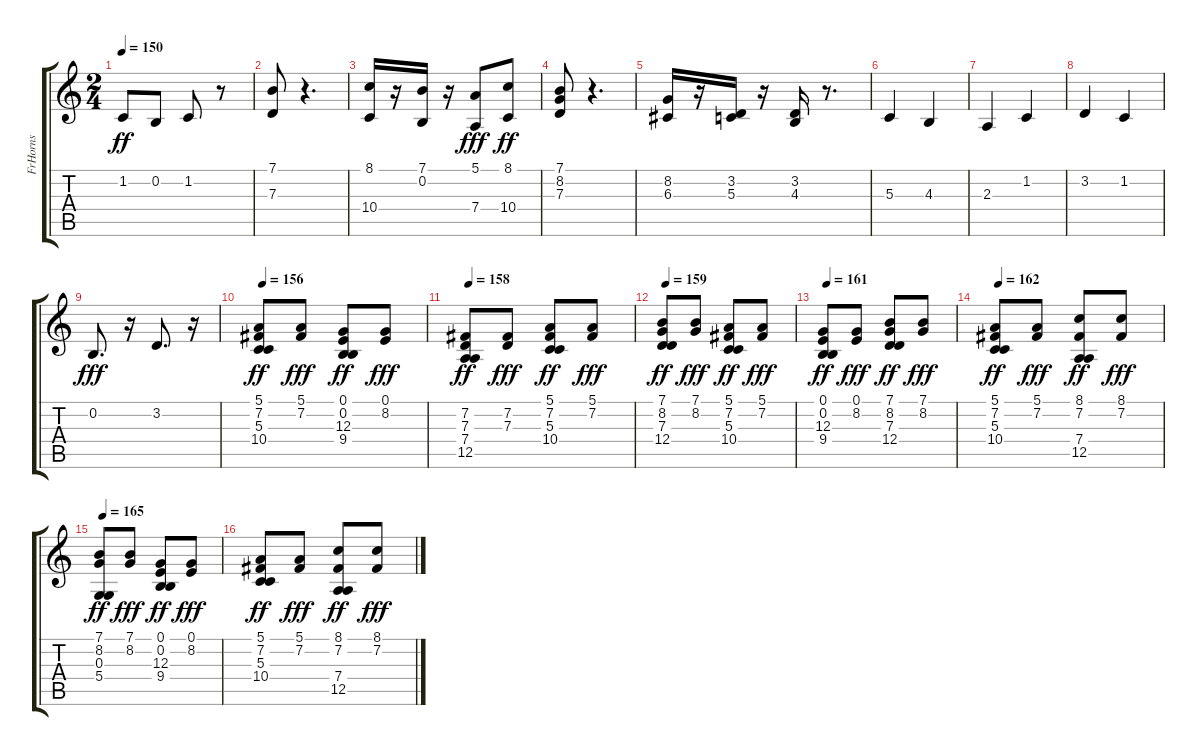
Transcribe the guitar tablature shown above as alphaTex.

\track ("FrHorns" "FrHorns") {instrument frenchhorn}
\staff {score tabs}
\tuning (E4 B3 G3 D3 A2 E2) {hide}
\ts (2 4)
\tempo 150
\clef g2
\ks c
1.2.8{dy ff} 0.2.8 1.2.8 r.8 |
(7.1 7.3).8 r.4{d} |
(8.1 10.4).16 r.16 (7.1 0.2).16 r.16 (5.1 7.4).8{dy fff} (8.1 10.4).8{dy ff} |
(7.1 8.2 7.3).8 r.4{d} |
(8.2 6.3).16 r.16 (3.2 5.3).16 r.16 (3.2 4.3).16 r.8{d} |
5.3.4 4.3.4 |
2.3.4 1.2.4 |
3.2.4 1.2.4 |
0.2.8{d dy fff} r.16 3.2.8{d} r.16 |
\tempo 156
(5.1 7.2 5.3 10.4).8{dy ff} (5.1 7.2).8{dy fff} (0.1 0.2 12.3 9.4).8{dy ff} (0.1 8.2).8{dy fff} |
\tempo 158
(7.2 7.3 7.4 12.5).8{dy ff} (7.2 7.3).8{dy fff} (5.1 7.2 5.3 10.4).8{dy ff} (5.1 7.2).8{dy fff} |
\tempo 159
(7.1 8.2 7.3 12.4).8{dy ff} (7.1 8.2).8{dy fff} (5.1 7.2 5.3 10.4).8{dy ff} (5.1 7.2).8{dy fff} |
\tempo 161
(0.1 0.2 12.3 9.4).8{dy ff} (0.1 8.2).8{dy fff} (7.1 8.2 7.3 12.4).8{dy ff} (7.1 8.2).8{dy fff} |
\tempo 162
(5.1 7.2 5.3 10.4).8{dy ff} (5.1 7.2).8{dy fff} (8.1 7.2 7.4 12.5).8{dy ff} (8.1 7.2).8{dy fff} |
\tempo 165
(7.1 8.2 0.3 5.4).8{dy ff} (7.1 8.2).8{dy fff} (0.1 0.2 12.3 9.4).8{dy ff} (0.1 8.2).8{dy fff} |
(5.1 7.2 5.3 10.4).8{dy ff} (5.1 7.2).8{dy fff} (8.1 7.2 7.4 12.5).8{dy ff} (8.1 7.2).8{dy fff}
